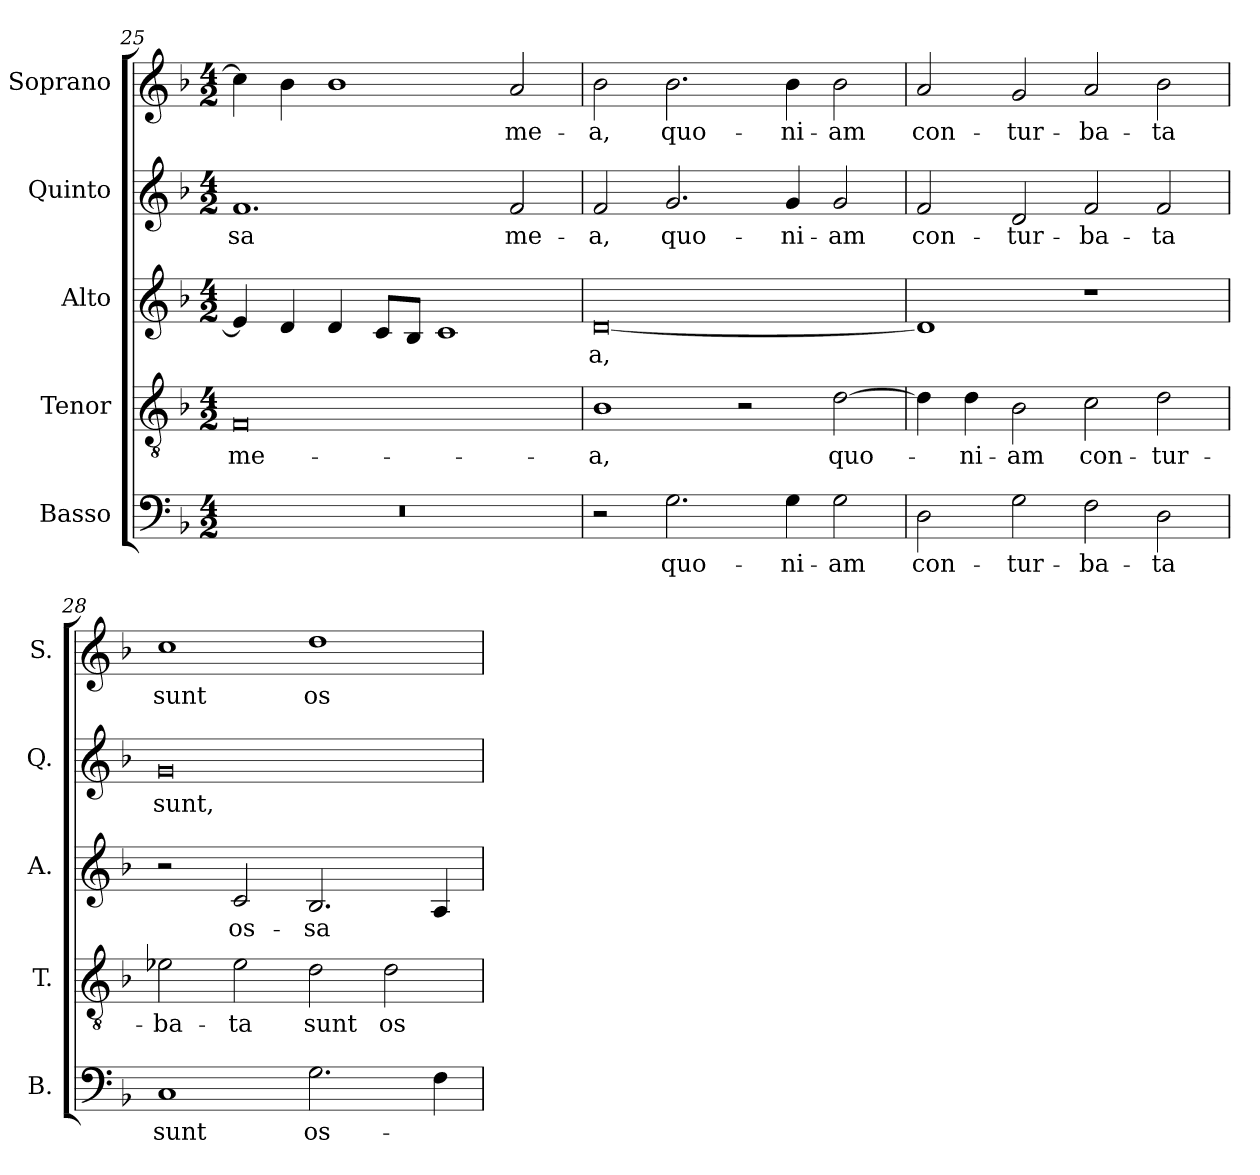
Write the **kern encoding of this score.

**kern	**text	**kern	**text	**kern	**text	**kern	**text	**kern	**text
*part5	*part5	*part4	*part4	*part3	*part3	*part2	*part2	*part1	*part1
*staff5	*staff5	*staff4	*staff4	*staff3	*staff3	*staff2	*staff2	*staff1	*staff1
*I"Basso	*	*I"Tenor	*	*I"Alto	*	*I"Quinto	*	*I"Soprano	*
*I'B.	*	*I'T.	*	*I'A.	*	*I'Q.	*	*I'S.	*
*clefF4	*	*clefGv2	*	*clefG2	*	*clefG2	*	*clefG2	*
*	*	*ITrd7c12	*	*	*	*	*	*	*
*k[b-]	*	*k[b-]	*	*k[b-]	*	*k[b-]	*	*k[b-]	*
*F:	*	*F:	*	*F:	*	*F:	*	*F:	*
*M4/2	*	*M4/2	*	*M4/2	*	*M4/2	*	*M4/2	*
=25	=25	=25	=25	=25	=25	=25	=25	=25	=25
!LO:N:vis=1	!	!	!	!	!	!	!	!	!
!	!	!	!LO:LY:b:color=#000000	!	!	!	!	!	!
!	!	!	!	!	!	!	!LO:LY:b:color=#000000	!	!
0r	.	0FFi	me-	4e-i/]	.	1.fi	-sa	4cci\]	.
.	.	.	.	4di/	.	.	.	4b-i\	.
.	.	.	.	4di/	.	.	.	1b-i	.
.	.	.	.	8ci/L	.	.	.	.	.
.	.	.	.	8B-i/J	.	.	.	.	.
.	.	.	.	1ci	.	.	.	.	.
!	!	!	!	!	!	!	!LO:LY:b:color=#000000	!	!
!	!	!	!	!	!	!	!	!	!LO:LY:b:color=#000000
.	.	.	.	.	.	2fi/	me-	2ai/	me-
=26	=26	=26	=26	=26	=26	=26	=26	=26	=26
!	!	!	!LO:LY:b:color=#000000	!	!	!	!	!	!
!	!	!	!	!	!LO:LY:b:color=#000000	!	!	!	!
!	!	!	!	!	!	!	!LO:LY:b:color=#000000	!	!
!	!	!	!	!	!	!	!	!	!LO:LY:b:color=#000000
2r	.	1BB-i	-a,	[0di	-a,	2fi/	-a,	2b-i\	-a,
!	!LO:LY:b:color=#000000	!	!	!	!	!	!	!	!
!	!	!	!	!	!	!	!LO:LY:b:color=#000000	!	!
!	!	!	!	!	!	!	!	!	!LO:LY:b:color=#000000
2.Gi\	quo-	.	.	.	.	2.gi/	quo-	2.b-i\	quo-
.	.	2r	.	.	.	.	.	.	.
!	!LO:LY:b:color=#000000	!	!	!	!	!	!	!	!
!	!	!	!	!	!	!	!LO:LY:b:color=#000000	!	!
!	!	!	!	!	!	!	!	!	!LO:LY:b:color=#000000
4Gi\	-ni-	.	.	.	.	4gi/	-ni-	4b-i\	-ni-
!	!LO:LY:b:color=#000000	!	!	!	!	!	!	!	!
!	!	!	!LO:LY:b:color=#000000	!	!	!	!	!	!
!	!	!	!	!	!	!	!LO:LY:b:color=#000000	!	!
!	!	!	!	!	!	!	!	!	!LO:LY:b:color=#000000
2Gi\	-am	[2Di\	quo-	.	.	2gi/	-am	2b-i\	-am
!!LO:LB:g=z
=27	=27	=27	=27	=27	=27	=27	=27	=27	=27
!	!LO:LY:b:color=#000000	!	!	!	!	!	!	!	!
!	!	!	!	!	!	!	!LO:LY:b:color=#000000	!	!
!	!	!	!	!	!	!	!	!	!LO:LY:b:color=#000000
2Di\	con-	4Di\]	.	1di]	.	2fi/	con-	2ai/	con-
!	!	!	!LO:LY:b:color=#000000	!	!	!	!	!	!
.	.	4Di\	-ni-	.	.	.	.	.	.
!	!LO:LY:b:color=#000000	!	!	!	!	!	!	!	!
!	!	!	!LO:LY:b:color=#000000	!	!	!	!	!	!
!	!	!	!	!	!	!	!LO:LY:b:color=#000000	!	!
!	!	!	!	!	!	!	!	!	!LO:LY:b:color=#000000
2Gi\	-tur-	2BB-i\	-am	.	.	2di/	-tur-	2gi/	-tur-
!	!LO:LY:b:color=#000000	!	!	!	!	!	!	!	!
!	!	!	!LO:LY:b:color=#000000	!	!	!	!	!	!
!	!	!	!	!	!	!	!LO:LY:b:color=#000000	!	!
!	!	!	!	!	!	!	!	!	!LO:LY:b:color=#000000
2Fi\	-ba-	2Ci\	con-	1r	.	2fi/	-ba-	2ai/	-ba-
!	!LO:LY:b:color=#000000	!	!	!	!	!	!	!	!
!	!	!	!LO:LY:b:color=#000000	!	!	!	!	!	!
!	!	!	!	!	!	!	!LO:LY:b:color=#000000	!	!
!	!	!	!	!	!	!	!	!	!LO:LY:b:color=#000000
2Di\	-ta	2Di\	-tur-	.	.	2fi/	-ta	2b-i\	-ta
=28	=28	=28	=28	=28	=28	=28	=28	=28	=28
!	!LO:LY:b:color=#000000	!	!	!	!	!	!	!	!
!	!	!	!LO:LY:b:color=#000000	!	!	!	!	!	!
!	!	!	!	!	!	!	!LO:LY:b:color=#000000	!	!
!	!	!	!	!	!	!	!	!	!LO:LY:b:color=#000000
1Ci	sunt	2E-Xi\	-ba-	2r	.	0gi	sunt,	1cci	sunt
!	!	!	!LO:LY:b:color=#000000	!	!	!	!	!	!
!	!	!	!	!	!LO:LY:b:color=#000000	!	!	!	!
.	.	2E-i\	-ta	2ci/	os-	.	.	.	.
!	!LO:LY:b:color=#000000	!	!	!	!	!	!	!	!
!	!	!	!LO:LY:b:color=#000000	!	!	!	!	!	!
!	!	!	!	!	!LO:LY:b:color=#000000	!	!	!	!
!	!	!	!	!	!	!	!	!	!LO:LY:b:color=#000000
2.Gi\	os-	2Di\	sunt	2.B-i/	-sa	.	.	1ddi	os-
!	!	!	!LO:LY:b:color=#000000	!	!	!	!	!	!
.	.	2Di\	os-	.	.	.	.	.	.
4Fi\	.	.	.	4Ai/	.	.	.	.	.
=	=	=	=	=	=	=	=	=	=
*-	*-	*-	*-	*-	*-	*-	*-	*-	*-
